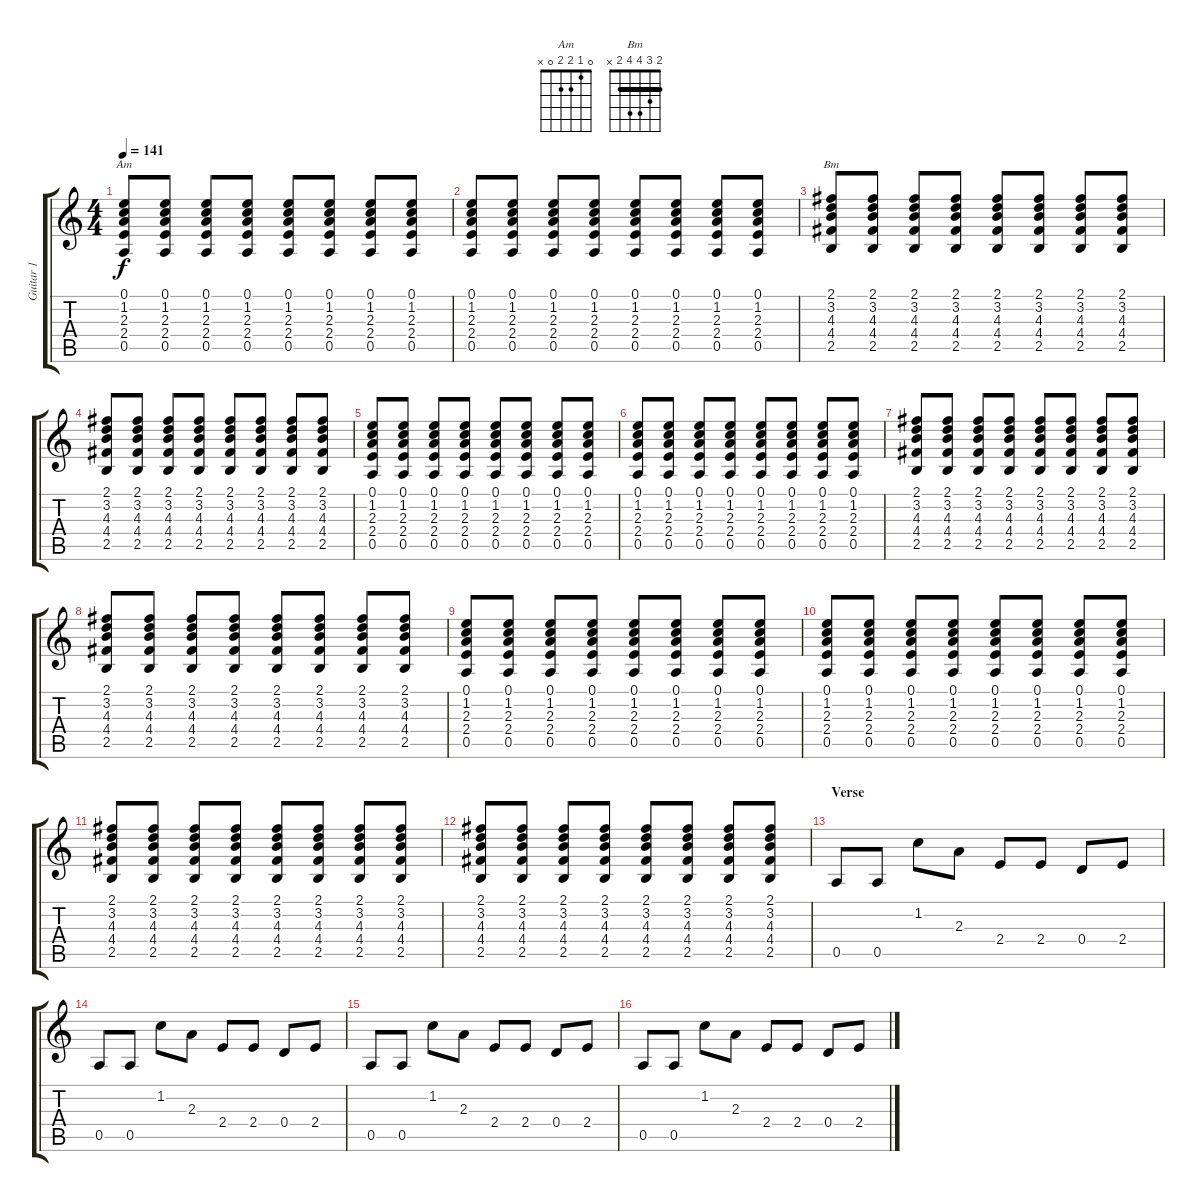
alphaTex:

\track ("Guitar 1" "Guitar 1") {instrument overdrivenguitar}
\staff {score tabs}
\tuning (E4 B3 G3 D3 A2 E2) {hide}
\chord ("Am" 0 1 2 2 0 x)
\chord ("Bm" 2 3 4 4 2 x) {barre 2}
\ts (4 4)
\tempo 141
\clef g2
\ks c
(0.1 1.2 2.3 2.4 0.5).8{ch "Am" dy f} (0.1 1.2 2.3 2.4 0.5).8 (0.1 1.2 2.3 2.4 0.5).8 (0.1 1.2 2.3 2.4 0.5).8 (0.1 1.2 2.3 2.4 0.5).8 (0.1 1.2 2.3 2.4 0.5).8 (0.1 1.2 2.3 2.4 0.5).8 (0.1 1.2 2.3 2.4 0.5).8 |
(0.1 1.2 2.3 2.4 0.5).8 (0.1 1.2 2.3 2.4 0.5).8 (0.1 1.2 2.3 2.4 0.5).8 (0.1 1.2 2.3 2.4 0.5).8 (0.1 1.2 2.3 2.4 0.5).8 (0.1 1.2 2.3 2.4 0.5).8 (0.1 1.2 2.3 2.4 0.5).8 (0.1 1.2 2.3 2.4 0.5).8 |
(2.1 3.2 4.3 4.4 2.5).8{ch "Bm"} (2.1 3.2 4.3 4.4 2.5).8 (2.1 3.2 4.3 4.4 2.5).8 (2.1 3.2 4.3 4.4 2.5).8 (2.1 3.2 4.3 4.4 2.5).8 (2.1 3.2 4.3 4.4 2.5).8 (2.1 3.2 4.3 4.4 2.5).8 (2.1 3.2 4.3 4.4 2.5).8 |
(2.1 3.2 4.3 4.4 2.5).8 (2.1 3.2 4.3 4.4 2.5).8 (2.1 3.2 4.3 4.4 2.5).8 (2.1 3.2 4.3 4.4 2.5).8 (2.1 3.2 4.3 4.4 2.5).8 (2.1 3.2 4.3 4.4 2.5).8 (2.1 3.2 4.3 4.4 2.5).8 (2.1 3.2 4.3 4.4 2.5).8 |
(0.1 1.2 2.3 2.4 0.5).8 (0.1 1.2 2.3 2.4 0.5).8 (0.1 1.2 2.3 2.4 0.5).8 (0.1 1.2 2.3 2.4 0.5).8 (0.1 1.2 2.3 2.4 0.5).8 (0.1 1.2 2.3 2.4 0.5).8 (0.1 1.2 2.3 2.4 0.5).8 (0.1 1.2 2.3 2.4 0.5).8 |
(0.1 1.2 2.3 2.4 0.5).8 (0.1 1.2 2.3 2.4 0.5).8 (0.1 1.2 2.3 2.4 0.5).8 (0.1 1.2 2.3 2.4 0.5).8 (0.1 1.2 2.3 2.4 0.5).8 (0.1 1.2 2.3 2.4 0.5).8 (0.1 1.2 2.3 2.4 0.5).8 (0.1 1.2 2.3 2.4 0.5).8 |
(2.1 3.2 4.3 4.4 2.5).8 (2.1 3.2 4.3 4.4 2.5).8 (2.1 3.2 4.3 4.4 2.5).8 (2.1 3.2 4.3 4.4 2.5).8 (2.1 3.2 4.3 4.4 2.5).8 (2.1 3.2 4.3 4.4 2.5).8 (2.1 3.2 4.3 4.4 2.5).8 (2.1 3.2 4.3 4.4 2.5).8 |
(2.1 3.2 4.3 4.4 2.5).8 (2.1 3.2 4.3 4.4 2.5).8 (2.1 3.2 4.3 4.4 2.5).8 (2.1 3.2 4.3 4.4 2.5).8 (2.1 3.2 4.3 4.4 2.5).8 (2.1 3.2 4.3 4.4 2.5).8 (2.1 3.2 4.3 4.4 2.5).8 (2.1 3.2 4.3 4.4 2.5).8 |
(0.1 1.2 2.3 2.4 0.5).8 (0.1 1.2 2.3 2.4 0.5).8 (0.1 1.2 2.3 2.4 0.5).8 (0.1 1.2 2.3 2.4 0.5).8 (0.1 1.2 2.3 2.4 0.5).8 (0.1 1.2 2.3 2.4 0.5).8 (0.1 1.2 2.3 2.4 0.5).8 (0.1 1.2 2.3 2.4 0.5).8 |
(0.1 1.2 2.3 2.4 0.5).8 (0.1 1.2 2.3 2.4 0.5).8 (0.1 1.2 2.3 2.4 0.5).8 (0.1 1.2 2.3 2.4 0.5).8 (0.1 1.2 2.3 2.4 0.5).8 (0.1 1.2 2.3 2.4 0.5).8 (0.1 1.2 2.3 2.4 0.5).8 (0.1 1.2 2.3 2.4 0.5).8 |
(2.1 3.2 4.3 4.4 2.5).8 (2.1 3.2 4.3 4.4 2.5).8 (2.1 3.2 4.3 4.4 2.5).8 (2.1 3.2 4.3 4.4 2.5).8 (2.1 3.2 4.3 4.4 2.5).8 (2.1 3.2 4.3 4.4 2.5).8 (2.1 3.2 4.3 4.4 2.5).8 (2.1 3.2 4.3 4.4 2.5).8 |
(2.1 3.2 4.3 4.4 2.5).8 (2.1 3.2 4.3 4.4 2.5).8 (2.1 3.2 4.3 4.4 2.5).8 (2.1 3.2 4.3 4.4 2.5).8 (2.1 3.2 4.3 4.4 2.5).8 (2.1 3.2 4.3 4.4 2.5).8 (2.1 3.2 4.3 4.4 2.5).8 (2.1 3.2 4.3 4.4 2.5).8 |
\section ("" "Verse")
0.5.8 0.5.8 1.2.8 2.3.8 2.4.8 2.4.8 0.4.8 2.4.8 |
0.5.8 0.5.8 1.2.8 2.3.8 2.4.8 2.4.8 0.4.8 2.4.8 |
0.5.8 0.5.8 1.2.8 2.3.8 2.4.8 2.4.8 0.4.8 2.4.8 |
0.5.8 0.5.8 1.2.8 2.3.8 2.4.8 2.4.8 0.4.8 2.4.8
